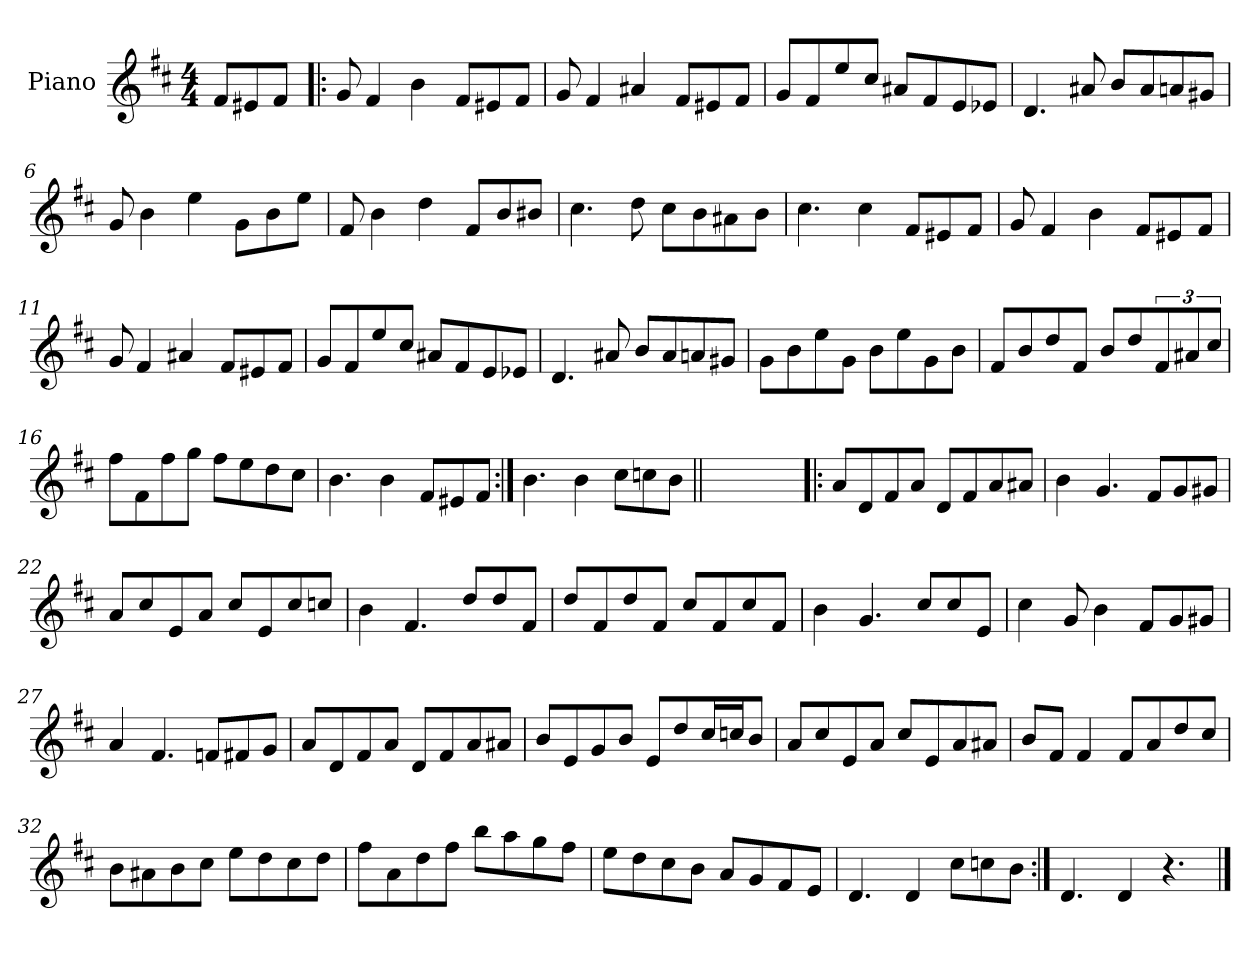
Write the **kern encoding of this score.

**kern
*part1
*staff1
*I"Piano
*I'Pno
*clefG2
*k[f#c#]
*b:
*M4/4
=1
8f#/L
8e#X/
8f#/J
=2!|:
8g/
4f#/
4b\
8f#/L
8e#X/
8f#/J
=3
8g/
4f#/
4a#X/
8f#/L
8e#X/
8f#/J
=4
8g/L
8f#/
8ee/
8cc#/J
8a#X/L
8f#/
8e/
8e-X/J
=5
4.d/
8a#X/
8b/L
8a#/
8an/
8g#X/J
=6
8g/
4b\
4ee\
8g\L
8b\
8ee\J
!!LO:LB:g=z
=7
8f#/
4b\
4dd\
8f#/L
8b/
8b#X/J
=8
4.cc#\
8dd\
8cc#\L
8b\
8a#X\
8b\J
=9
4.cc#\
4cc#\
8f#/L
8e#X/
8f#/J
=10
8g/
4f#/
4b\
8f#/L
8e#X/
8f#/J
=11
8g/
4f#/
4a#X/
8f#/L
8e#X/
8f#/J
=12
8g/L
8f#/
8ee/
8cc#/J
8a#X/L
8f#/
8e/
8e-X/J
!!LO:LB:g=z
=13
4.d/
8a#X/
8b/L
8a#/
8an/
8g#X/J
=14
8g\L
8b\
8ee\
8g\J
8b\L
8ee\
8g\
8b\J
=15
8f#/L
8b/
8dd/
8f#/J
8b/L
8dd/
12f#/
12a#X/
12cc#/J
=16
8ff#\L
8f#\
8ff#\
8gg\J
8ff#\L
8ee\
8dd\
8cc#\J
=17
4.b\
4b\
8f#/L
8e#X/
8f#/J
!!LO:LB:g=z
=18:|!
4.b\
4b\
8cc#\L
8ccn\
8b\J
=19||
1ryy
=20!|:
8a/L
8d/
8f#/
8a/J
8d/L
8f#/
8a/
8a#X/J
=21
4b\
4.g/
8f#/L
8g/
8g#X/J
=22
8a/L
8cc#/
8e/
8a/J
8cc#/L
8e/
8cc#/
8ccn/J
=23
4b\
4.f#/
8dd/L
8dd/
8f#/J
!!LO:LB:g=z
=24
8dd/L
8f#/
8dd/
8f#/J
8cc#/L
8f#/
8cc#/
8f#/J
=25
4b\
4.g/
8cc#/L
8cc#/
8e/J
=26
4cc#\
8g/
4b\
8f#/L
8g/
8g#X/J
=27
4a/
4.f#/
8fn/L
8f#X/
8g/J
=28
8a/L
8d/
8f#/
8a/J
8d/L
8f#/
8a/
8a#X/J
!!LO:LB:g=z
=29
8b/L
8e/
8g/
8b/J
8e/L
8dd/
16cc#/L
16ccn/J
8b/J
=30
8a/L
8cc#/
8e/
8a/J
8cc#/L
8e/
8a/
8a#X/J
=31
8b/L
8f#/J
4f#/
8f#/L
8a/
8dd/
8cc#/J
=32
8b\L
8a#X\
8b\
8cc#\J
8ee\L
8dd\
8cc#\
8dd\J
=33
8ff#\L
8a\
8dd\
8ff#\J
8bb\L
8aa\
8gg\
8ff#\J
!!LO:LB:g=z
=34
8ee\L
8dd\
8cc#\
8b\J
8a/L
8g/
8f#/
8e/J
=35
4.d/
4d/
8cc#\L
8ccn\
8b\J
=36:|!
4.d/
4d/
4.r
==
*-
